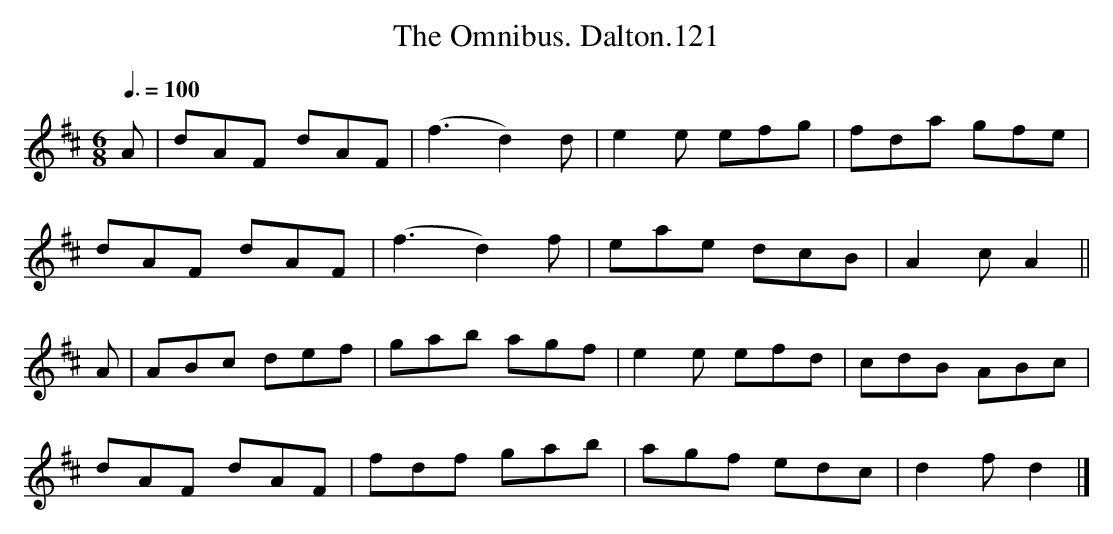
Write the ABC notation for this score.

X:1
T:Omnibus. Dalton.121, The
M:6/8
L:1/8
Q:3/8=100
K:D
A | dAF dAF | (f3 d2) d | e2 e efg | fda gfe |
dAF dAF | (f3 d2) f | eae dcB | A2 c A2 ||
A | ABc def | gab agf | e2 e efd | cdB ABc |
dAF dAF | fdf gab | agf edc | d2 f d2 |]
